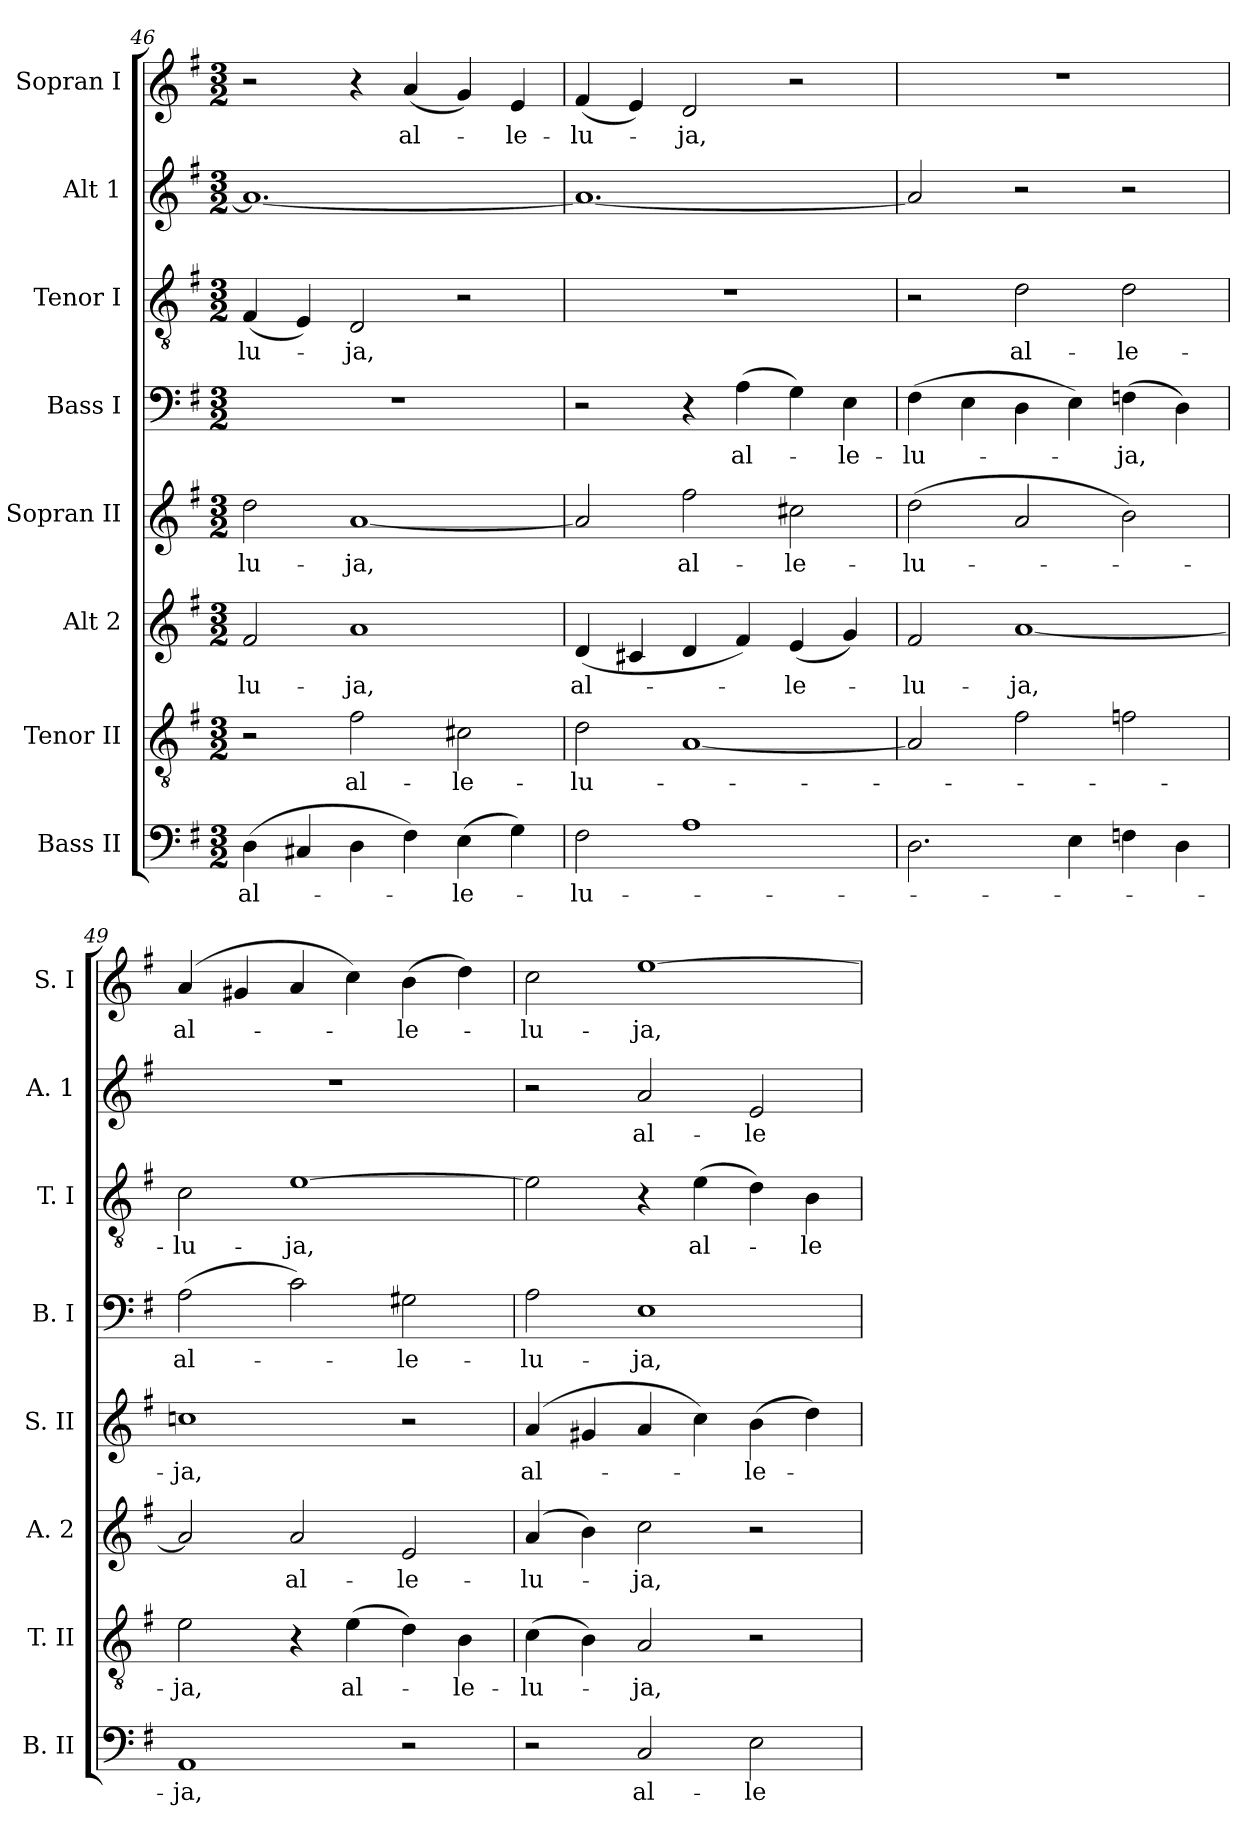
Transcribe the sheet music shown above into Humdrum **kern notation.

**kern	**text	**kern	**text	**kern	**text	**kern	**text	**kern	**text	**kern	**text	**kern	**text	**kern	**text
*part8	*part8	*part7	*part7	*part6	*part6	*part5	*part5	*part4	*part4	*part3	*part3	*part2	*part2	*part1	*part1
*staff8	*staff8	*staff7	*staff7	*staff6	*staff6	*staff5	*staff5	*staff4	*staff4	*staff3	*staff3	*staff2	*staff2	*staff1	*staff1
*I"Bass II	*	*I"Tenor II	*	*I"Alt 2	*	*I"Sopran II	*	*I"Bass I	*	*I"Tenor I	*	*I"Alt 1	*	*I"Sopran I	*
*I'B. II	*	*I'T. II	*	*I'A. 2	*	*I'S. II	*	*I'B. I	*	*I'T. I	*	*I'A. 1	*	*I'S. I	*
*clefF4	*	*clefGv2	*	*clefG2	*	*clefG2	*	*clefF4	*	*clefGv2	*	*clefG2	*	*clefG2	*
*k[f#]	*	*k[f#]	*	*k[f#]	*	*k[f#]	*	*k[f#]	*	*k[f#]	*	*k[f#]	*	*k[f#]	*
*G:	*	*G:	*	*G:	*	*G:	*	*G:	*	*G:	*	*G:	*	*G:	*
*M3/2	*	*M3/2	*	*M3/2	*	*M3/2	*	*M3/2	*	*M3/2	*	*M3/2	*	*M3/2	*
=46	=46	=46	=46	=46	=46	=46	=46	=46	=46	=46	=46	=46	=46	=46	=46
!	!LO:LY:b	!	!	!	!LO:LY:b	!	!LO:LY:b	!	!	!	!LO:LY:b	!	!	!	!
(>4D\	al-	2r	.	2f#/	-lu-	2dd\	-lu-	1.r	.	(<4F#/	-lu-	1.a_	.	2r	.
4C#X/	.	.	.	.	.	.	.	.	.	4E/)	.	.	.	.	.
!	!	!	!LO:LY:b	!	!LO:LY:b	!	!LO:LY:b	!	!	!	!LO:LY:b	!	!	!	!
4D\	.	2f#\	al-	1a	-ja,	[1a	-ja,	.	.	2D/	-ja,	.	.	4r	.
!	!	!	!	!	!	!	!	!	!	!	!	!	!	!	!LO:LY:b
4F#\)	.	.	.	.	.	.	.	.	.	.	.	.	.	(<4a/	al-
!	!LO:LY:b	!	!LO:LY:b	!	!	!	!	!	!	!	!	!	!	!	!
(>4E\	-le-	2c#X\	-le-	.	.	.	.	.	.	2r	.	.	.	4g/)	.
!	!	!	!	!	!	!	!	!	!	!	!	!	!	!	!LO:LY:b
4G\)	.	.	.	.	.	.	.	.	.	.	.	.	.	4e/	-le-
=47	=47	=47	=47	=47	=47	=47	=47	=47	=47	=47	=47	=47	=47	=47	=47
!	!LO:LY:b	!	!LO:LY:b	!	!LO:LY:b	!	!	!	!	!	!	!	!	!	!LO:LY:b
2F#\	-lu-	2d\	-lu-	(<4d/	al-	2a/]	.	2r	.	1.r	.	1.a_	.	(<4f#/	-lu-
.	.	.	.	4c#X/	.	.	.	.	.	.	.	.	.	4e/)	.
!	!	!	!	!	!	!	!LO:LY:b	!	!	!	!	!	!	!	!LO:LY:b
1A	.	[1A	.	4d/	.	2ff#\	al-	4r	.	.	.	.	.	2d/	-ja,
!	!	!	!	!	!	!	!	!	!LO:LY:b	!	!	!	!	!	!
.	.	.	.	4f#/)	.	.	.	(>4A\	al-	.	.	.	.	.	.
!	!	!	!	!	!LO:LY:b	!	!LO:LY:b	!	!	!	!	!	!	!	!
.	.	.	.	(<4e/	-le-	2cc#X\	-le-	4G\)	.	.	.	.	.	2r	.
!	!	!	!	!	!	!	!	!	!LO:LY:b	!	!	!	!	!	!
.	.	.	.	4g/)	.	.	.	4E\	-le-	.	.	.	.	.	.
=48	=48	=48	=48	=48	=48	=48	=48	=48	=48	=48	=48	=48	=48	=48	=48
!	!	!	!	!	!LO:LY:b	!	!LO:LY:b	!	!LO:LY:b	!	!	!	!	!	!
2.D\	.	2A/]	.	2f#/	-lu-	(>2dd\	-lu-	(>4F#\	-lu-	2r	.	2a/]	.	1.r	.
.	.	.	.	.	.	.	.	4E\	.	.	.	.	.	.	.
!	!	!	!	!	!LO:LY:b	!	!	!	!	!	!LO:LY:b	!	!	!	!
.	.	2f#\	.	[1a	-ja,	2a/	.	4D\	.	2d\	al-	2r	.	.	.
4E\	.	.	.	.	.	.	.	4E\)	.	.	.	.	.	.	.
!	!	!	!	!	!	!	!	!	!LO:LY:b	!	!LO:LY:b	!	!	!	!
4Fn\	.	2fn\	.	.	.	2b\)	.	(>4Fn\	-ja,	2d\	-le-	2r	.	.	.
4D\	.	.	.	.	.	.	.	4D\)	.	.	.	.	.	.	.
!!LO:LB:g=z
=49	=49	=49	=49	=49	=49	=49	=49	=49	=49	=49	=49	=49	=49	=49	=49
!	!LO:LY:b	!	!LO:LY:b	!	!	!	!LO:LY:b	!	!LO:LY:b	!	!LO:LY:b	!	!	!	!LO:LY:b
1AA	-ja,	2e\	-ja,	2a/]	.	1ccn	-ja,	(>2A\	al-	2c\	-lu-	1.r	.	(4a/	al-
.	.	.	.	.	.	.	.	.	.	.	.	.	.	4g#X/	.
!	!	!	!	!	!LO:LY:b	!	!	!	!	!	!LO:LY:b	!	!	!	!
.	.	4r	.	2a/	al-	.	.	2c\)	.	[1e	-ja,	.	.	4a/	.
!	!	!	!LO:LY:b	!	!	!	!	!	!	!	!	!	!	!	!
.	.	(>4e\	al-	.	.	.	.	.	.	.	.	.	.	4cc\)	.
!	!	!	!	!	!LO:LY:b	!	!	!	!LO:LY:b	!	!	!	!	!	!LO:LY:b
2r	.	4d\)	.	2e/	-le-	2r	.	2G#X\	-le-	.	.	.	.	(>4b\	-le-
!	!	!	!LO:LY:b	!	!	!	!	!	!	!	!	!	!	!	!
.	.	4B\	-le-	.	.	.	.	.	.	.	.	.	.	4dd\)	.
=50	=50	=50	=50	=50	=50	=50	=50	=50	=50	=50	=50	=50	=50	=50	=50
!	!	!	!LO:LY:b	!	!LO:LY:b	!	!LO:LY:b	!	!LO:LY:b	!	!	!	!	!	!LO:LY:b
2r	.	(>4c\	-lu-	(4a/	-lu-	(4a/	al-	2A\	-lu-	2e\]	.	2r	.	2cc\	-lu-
.	.	4B\)	.	4b\)	.	4g#X/	.	.	.	.	.	.	.	.	.
!	!LO:LY:b	!	!LO:LY:b	!	!LO:LY:b	!	!	!	!LO:LY:b	!	!	!	!LO:LY:b	!	!LO:LY:b
2C/	al-	2A/	-ja,	2cc\	-ja,	4a/	.	1E	-ja,	4r	.	2a/	al-	[1ee	-ja,
!	!	!	!	!	!	!	!	!	!	!	!LO:LY:b	!	!	!	!
.	.	.	.	.	.	4cc\)	.	.	.	(>4e\	al-	.	.	.	.
!	!LO:LY:b	!	!	!	!	!	!LO:LY:b	!	!	!	!	!	!LO:LY:b	!	!
2E\	-le-	2r	.	2r	.	(>4b\	-le-	.	.	4d\)	.	2e/	-le-	.	.
!	!	!	!	!	!	!	!	!	!	!	!LO:LY:b	!	!	!	!
.	.	.	.	.	.	4dd\)	.	.	.	4B\	-le-	.	.	.	.
=	=	=	=	=	=	=	=	=	=	=	=	=	=	=	=
*-	*-	*-	*-	*-	*-	*-	*-	*-	*-	*-	*-	*-	*-	*-	*-
